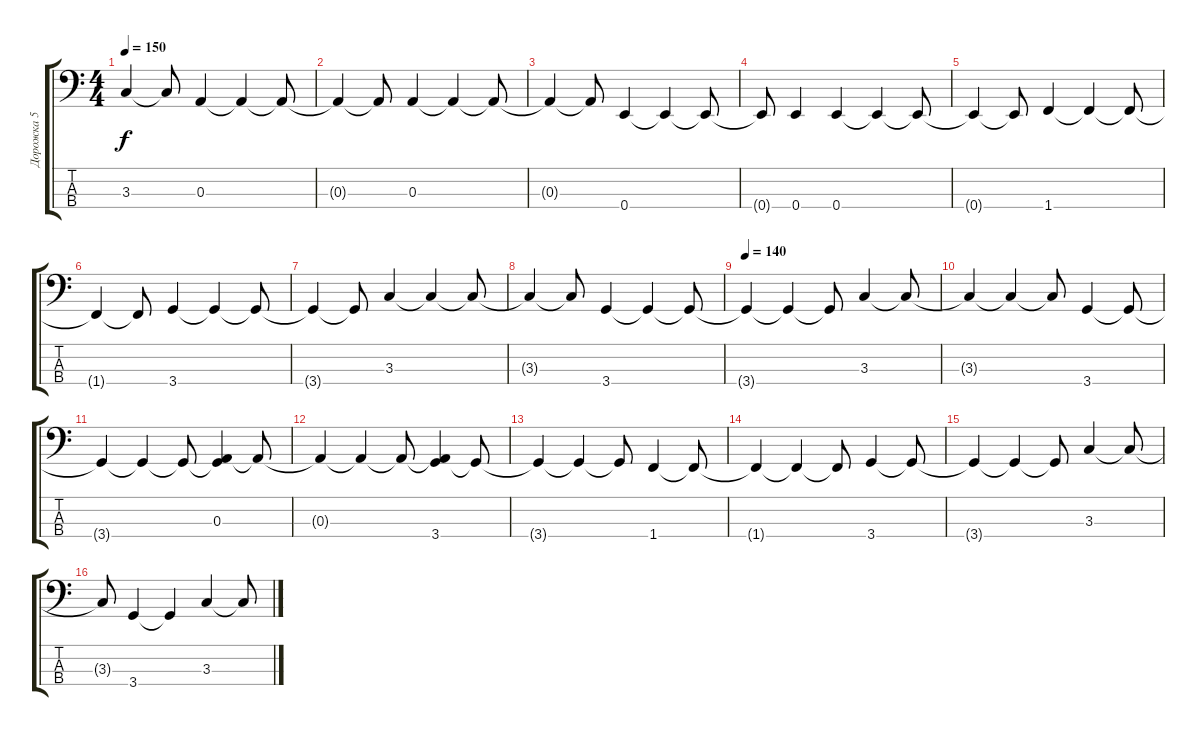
\track ("Дорожка 5" "Дорожка 5") {instrument electricbassfinger}
\staff {score tabs}
\tuning (G2 D2 A1 E1) {hide}
\ts (4 4)
\tempo 150
\clef f4
\ks c
3.3{t}.4{dy f} 3.3{t}.8 0.3.4 0.3{t}.4 0.3{t}.8 |
0.3{t}.4 0.3{t}.8 0.3.4 0.3{t}.4 0.3{t}.8 |
0.3{t}.4 0.3{t}.8 0.4.4 0.4{t}.4 0.4{t}.8 |
0.4{t}.8 0.4.4 0.4.4 0.4{t}.4 0.4{t}.8 |
0.4{t}.4 0.4{t}.8 1.4.4 1.4{t}.4 1.4{t}.8 |
1.4{t}.4 1.4{t}.8 3.4.4 3.4{t}.4 3.4{t}.8 |
3.4{t}.4 3.4{t}.8 3.3.4 3.3{t}.4 3.3{t}.8 |
3.3{t}.4 3.3{t}.8 3.4.4 3.4{t}.4 3.4{t}.8 |
\tempo 140
3.4{t}.4 3.4{t}.4 3.4{t}.8 3.3.4 3.3{t}.8 |
3.3{t}.4 3.3{t}.4 3.3{t}.8 3.4.4 3.4{t}.8 |
3.4{t}.4 3.4{t}.4 3.4{t}.8 (0.3 3.4{t}).4 0.3{t}.8 |
0.3{t}.4 0.3{t}.4 0.3{t}.8 (0.3{t} 3.4).4 3.4{t}.8 |
3.4{t}.4 3.4{t}.4 3.4{t}.8 1.4.4 1.4{t}.8 |
1.4{t}.4 1.4{t}.4 1.4{t}.8 3.4.4 3.4{t}.8 |
3.4{t}.4 3.4{t}.4 3.4{t}.8 3.3.4 3.3{t}.8 |
3.3{t}.8 3.4.4 3.4{t}.4 3.3.4 3.3{t}.8
